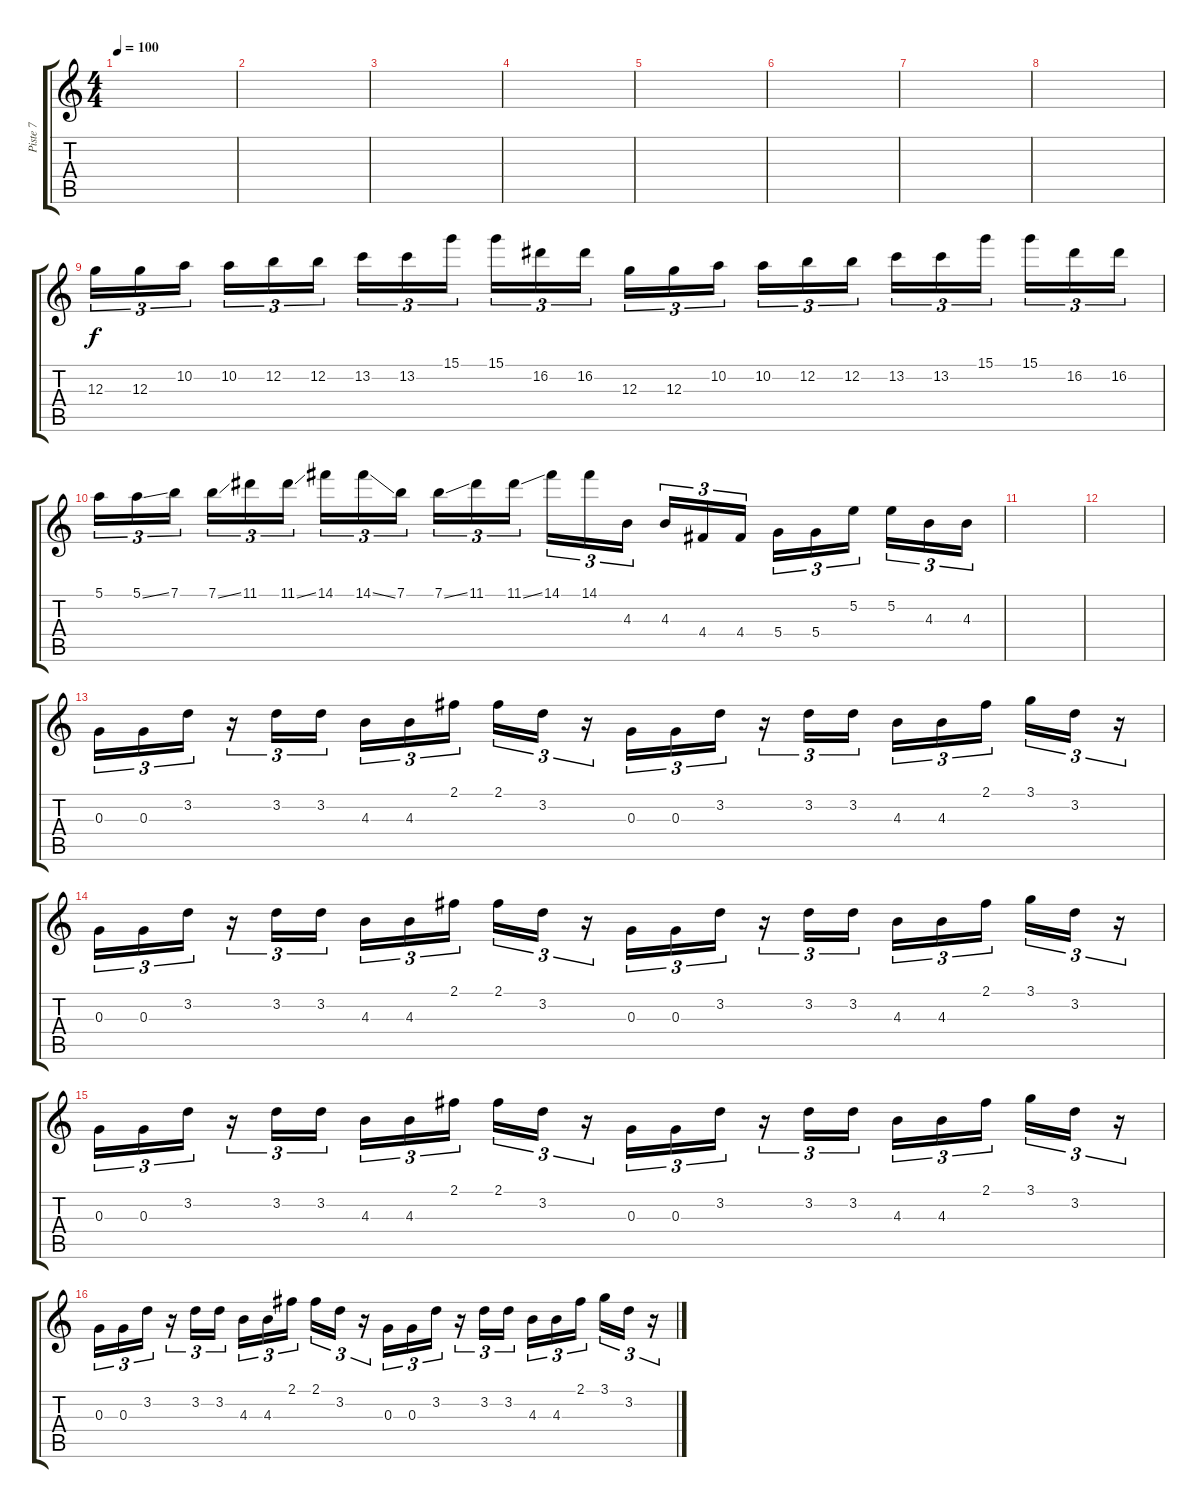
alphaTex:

\track ("Piste 7" "Piste 7") {instrument distortionguitar}
\staff {score tabs}
\tuning (E4 B3 G3 D3 A2 E2) {hide}
\ts (4 4)
\tempo 100
\clef g2
\ks c
|
|
|
|
|
|
|
|
12.3.16{tu (3 2)} 12.3.16{tu (3 2)} 10.2.16{tu (3 2)} 10.2.16{tu (3 2)} 12.2.16{tu (3 2)} 12.2.16{tu (3 2)} 13.2.16{tu (3 2)} 13.2.16{tu (3 2)} 15.1.16{tu (3 2)} 15.1.16{tu (3 2)} 16.2.16{tu (3 2)} 16.2.16{tu (3 2)} 12.3.16{tu (3 2)} 12.3.16{tu (3 2)} 10.2.16{tu (3 2)} 10.2.16{tu (3 2)} 12.2.16{tu (3 2)} 12.2.16{tu (3 2)} 13.2.16{tu (3 2)} 13.2.16{tu (3 2)} 15.1.16{tu (3 2)} 15.1.16{tu (3 2)} 16.2.16{tu (3 2)} 16.2.16{tu (3 2)} |
5.1.16{tu (3 2)} 5.1{ss}.16{tu (3 2)} 7.1.16{tu (3 2)} 7.1{ss}.16{tu (3 2)} 11.1.16{tu (3 2)} 11.1{ss}.16{tu (3 2)} 14.1.16{tu (3 2)} 14.1{ss}.16{tu (3 2)} 7.1.16{tu (3 2)} 7.1{ss}.16{tu (3 2)} 11.1.16{tu (3 2)} 11.1{ss}.16{tu (3 2)} 14.1.16{tu (3 2)} 14.1.16{tu (3 2)} 4.3.16{tu (3 2)} 4.3.16{tu (3 2)} 4.4.16{tu (3 2)} 4.4.16{tu (3 2)} 5.4.16{tu (3 2)} 5.4.16{tu (3 2)} 5.2.16{tu (3 2)} 5.2.16{tu (3 2)} 4.3.16{tu (3 2)} 4.3.16{tu (3 2)} |
|
|
0.3.16{tu (3 2)} 0.3.16{tu (3 2)} 3.2.16{tu (3 2)} r.16{tu (3 2)} 3.2.16{tu (3 2)} 3.2.16{tu (3 2)} 4.3.16{tu (3 2)} 4.3.16{tu (3 2)} 2.1.16{tu (3 2)} 2.1.16{tu (3 2)} 3.2.16{tu (3 2)} r.16{tu (3 2)} 0.3.16{tu (3 2)} 0.3.16{tu (3 2)} 3.2.16{tu (3 2)} r.16{tu (3 2)} 3.2.16{tu (3 2)} 3.2.16{tu (3 2)} 4.3.16{tu (3 2)} 4.3.16{tu (3 2)} 2.1.16{tu (3 2)} 3.1.16{tu (3 2)} 3.2.16{tu (3 2)} r.16{tu (3 2)} |
0.3.16{tu (3 2)} 0.3.16{tu (3 2)} 3.2.16{tu (3 2)} r.16{tu (3 2)} 3.2.16{tu (3 2)} 3.2.16{tu (3 2)} 4.3.16{tu (3 2)} 4.3.16{tu (3 2)} 2.1.16{tu (3 2)} 2.1.16{tu (3 2)} 3.2.16{tu (3 2)} r.16{tu (3 2)} 0.3.16{tu (3 2)} 0.3.16{tu (3 2)} 3.2.16{tu (3 2)} r.16{tu (3 2)} 3.2.16{tu (3 2)} 3.2.16{tu (3 2)} 4.3.16{tu (3 2)} 4.3.16{tu (3 2)} 2.1.16{tu (3 2)} 3.1.16{tu (3 2)} 3.2.16{tu (3 2)} r.16{tu (3 2)} |
0.3.16{tu (3 2)} 0.3.16{tu (3 2)} 3.2.16{tu (3 2)} r.16{tu (3 2)} 3.2.16{tu (3 2)} 3.2.16{tu (3 2)} 4.3.16{tu (3 2)} 4.3.16{tu (3 2)} 2.1.16{tu (3 2)} 2.1.16{tu (3 2)} 3.2.16{tu (3 2)} r.16{tu (3 2)} 0.3.16{tu (3 2)} 0.3.16{tu (3 2)} 3.2.16{tu (3 2)} r.16{tu (3 2)} 3.2.16{tu (3 2)} 3.2.16{tu (3 2)} 4.3.16{tu (3 2)} 4.3.16{tu (3 2)} 2.1.16{tu (3 2)} 3.1.16{tu (3 2)} 3.2.16{tu (3 2)} r.16{tu (3 2)} |
0.3.16{tu (3 2)} 0.3.16{tu (3 2)} 3.2.16{tu (3 2)} r.16{tu (3 2)} 3.2.16{tu (3 2)} 3.2.16{tu (3 2)} 4.3.16{tu (3 2)} 4.3.16{tu (3 2)} 2.1.16{tu (3 2)} 2.1.16{tu (3 2)} 3.2.16{tu (3 2)} r.16{tu (3 2)} 0.3.16{tu (3 2)} 0.3.16{tu (3 2)} 3.2.16{tu (3 2)} r.16{tu (3 2)} 3.2.16{tu (3 2)} 3.2.16{tu (3 2)} 4.3.16{tu (3 2)} 4.3.16{tu (3 2)} 2.1.16{tu (3 2)} 3.1.16{tu (3 2)} 3.2.16{tu (3 2)} r.16{tu (3 2)}
